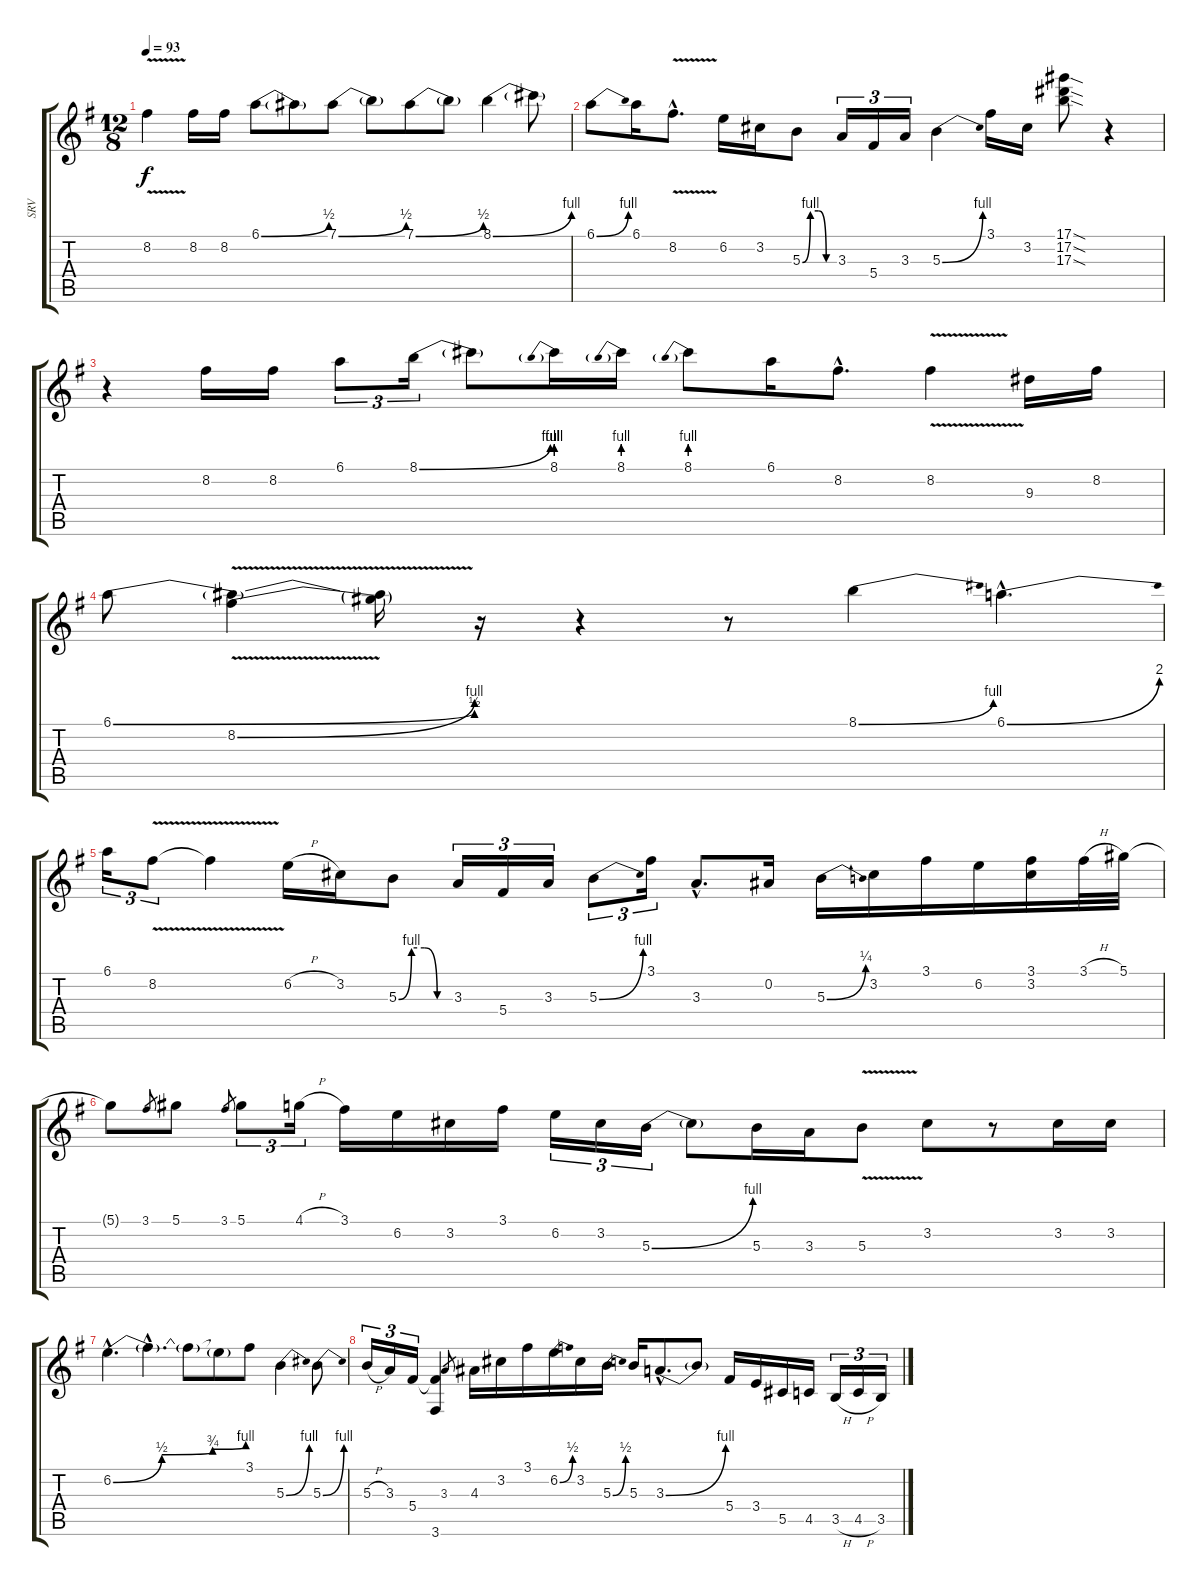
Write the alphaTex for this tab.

\track ("SRV" "SRV") {instrument electricguitarjazz}
\staff {score tabs}
\tuning (Eb4 Bb3 Gb3 Db3 Ab2 Eb2) {hide}
\ts (12 8)
\tempo 93
\clef g2
\ks g
8.2{v}.4{dy f} 8.2.16 8.2.16 6.1{be (bend 0 0 60 2)}.8 6.1{t}.8 7.1{be (bend 0 0 60 2)}.8 7.1{t}.8 7.1{be (bend 0 0 60 2)}.8 7.1{t}.8 8.1{be (bend 0 0 60 4)}.4 8.1{t}.8 |
6.1{be (bend 0 0 60 4)}.8 6.1.16 8.2{v hac}.8{d} 6.2.16 3.2.16 5.3{be (custom 0 0 15 4 30 4 45 0 60 0)}.8 3.3.16{tu (3 2)} 5.4.16{tu (3 2)} 3.3.16{tu (3 2)} 5.3{be (bend 0 0 60 4)}.4 3.1.16 3.2.16 (17.1{sod} 17.2{sod} 17.3{sod}).8 r.4 |
r.4 8.2.16 8.2.16 6.1.8{tu (3 2)} 8.1{be (bend 0 0 60 4)}.16{tu (3 2)} 8.1{t}.8 8.1{be (prebend 0 4 60 4)}.16 8.1{be (prebend 0 4 60 4)}.16 8.1{be (prebend 0 4 60 4)}.8 6.1.16 8.2{hac}.8{d} 8.2{v}.4 9.3.16 8.2.16 |
6.1{be (bend 0 0 60 2)}.8 (6.1{t} 8.2{be (bend 0 0 60 4) v}).4 (6.1{t} 8.2{t}).16 r.16 r.4 r.8 8.1{be (bend 0 0 60 4)}.4 6.1{be (bend 0 0 60 8) hac}.4{d} |
6.1.16{tu (3 2)} 8.2{v}.8{tu (3 2)} 8.2{t}.4 6.2{h}.16 3.2.16 5.3{be (custom 0 0 15 4 30 4 45 0 60 0)}.8 3.3.16{tu (3 2)} 5.4.16{tu (3 2)} 3.3.16{tu (3 2)} 5.3{be (bend 0 0 60 4)}.8{tu (3 2)} 3.1.16{tu (3 2)} 3.3{hac}.8{d} 0.2.16 5.3{be (bend 0 0 60 1)}.16 3.2.16 3.1.16 6.2.16 (3.1 3.2).16 3.1{h}.32 5.1.32 |
5.1{t}.8 3.1.8{gr} 5.1.8 3.1.8{gr} 5.1.8{tu (3 2)} 4.1{h}.16{tu (3 2)} 3.1.16 6.2.16 3.2.16 3.1.16 6.2.16{tu (3 2)} 3.2.16{tu (3 2)} 5.3{be (bend 0 0 60 4)}.16{tu (3 2)} 5.3{t}.8 5.3.16 3.3.16 5.3{v}.8 3.2.8 r.8 3.2.16 3.2.16 |
6.2{be (custom 0 0 22 2 45 3 60 4) hac}.4{d} 6.2{hac t}.4{d} 6.2{t}.8 6.2{t}.8 3.1.8 5.3{be (bend 0 0 60 4)}.4 5.3{be (bend 0 0 60 4)}.8 |
5.3{h}.16{tu (3 2)} 3.3.16{tu (3 2)} 5.4.16{tu (3 2)} (5.4{t} 3.6).4 3.3.8{gr} 4.3.16 3.2.16 3.1.16 6.2{be (bend 0 0 60 2)}.16 3.2.16 5.3{be (bend 0 0 60 2)}.16 5.3.16 3.3{be (bend 0 0 60 4) hac}.8{d} 3.3{t}.8 5.4.16 3.4.16 5.5.16 4.5.16 3.5{h}.16{tu (3 2)} 4.5{h}.16{tu (3 2)} 3.5.16{tu (3 2)}
